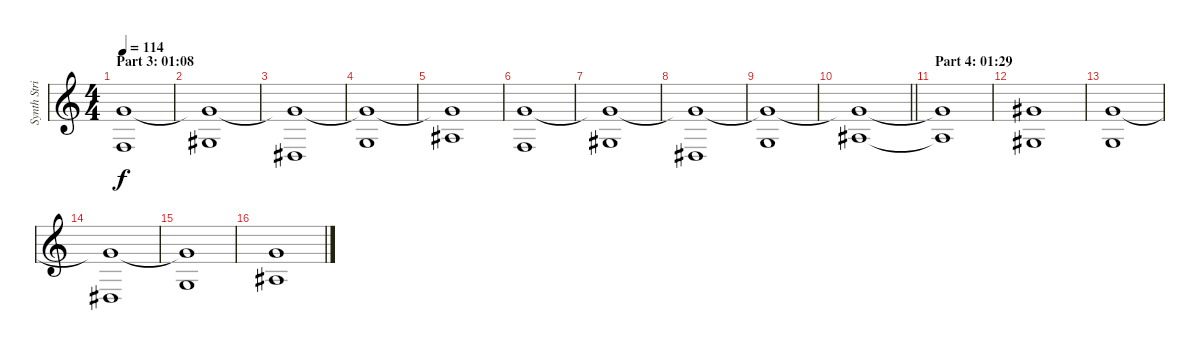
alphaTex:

\track ("Synth Strings" "Synth Stri") {instrument stringensemble2}
\staff {score}
\tuning (Eb4 Bb3 Gb3 Db3 Ab2 Eb2) {hide}
\ts (4 4)
\section ("" "Part 3: 01:08")
\tempo 114
\clef g2
\ks c
(4.1 4.4).1{dy f} |
(4.1{t} 7.4).1 |
(4.1{t} 2.4).1 |
(4.1{t} 6.4).1 |
(4.1{t} 4.3).1 |
(4.1 4.4).1 |
(4.1{t} 7.4).1 |
(4.1{t} 2.4).1 |
(4.1{t} 6.4).1 |
\barLineRight lightlight
(4.1{t} 4.3).1 |
\section ("" "Part 4: 01:29")
(4.1{t} 4.3{t}).1 |
(5.1 7.4).1 |
(4.1 6.4).1 |
(4.1{t} 2.4).1 |
(4.1{t} 6.4).1 |
(4.1 4.3).1
